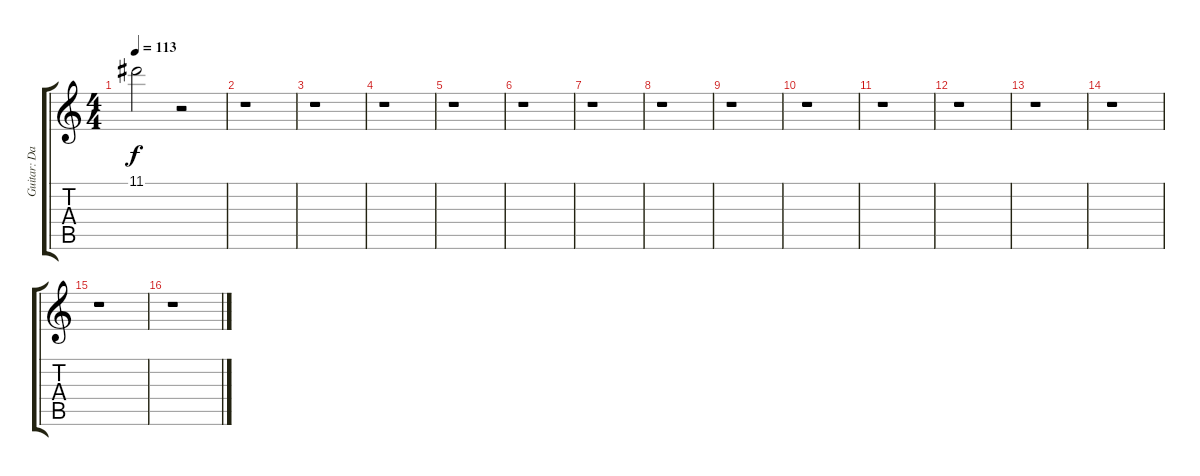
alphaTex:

\track ("Guitar: Davey Johnstone" "Guitar: Da") {instrument distortionguitar}
\staff {score tabs}
\tuning (E4 B3 G3 D3 A2 E2) {hide}
\ts (4 4)
\tempo 113
\clef g2
\ks c
11.1{t}.2{dy f} r.2 |
r.1 |
r.1 |
r.1 |
r.1 |
r.1 |
r.1 |
r.1 |
r.1 |
r.1 |
r.1 |
r.1 |
r.1 |
r.1 |
r.1 |
r.1
